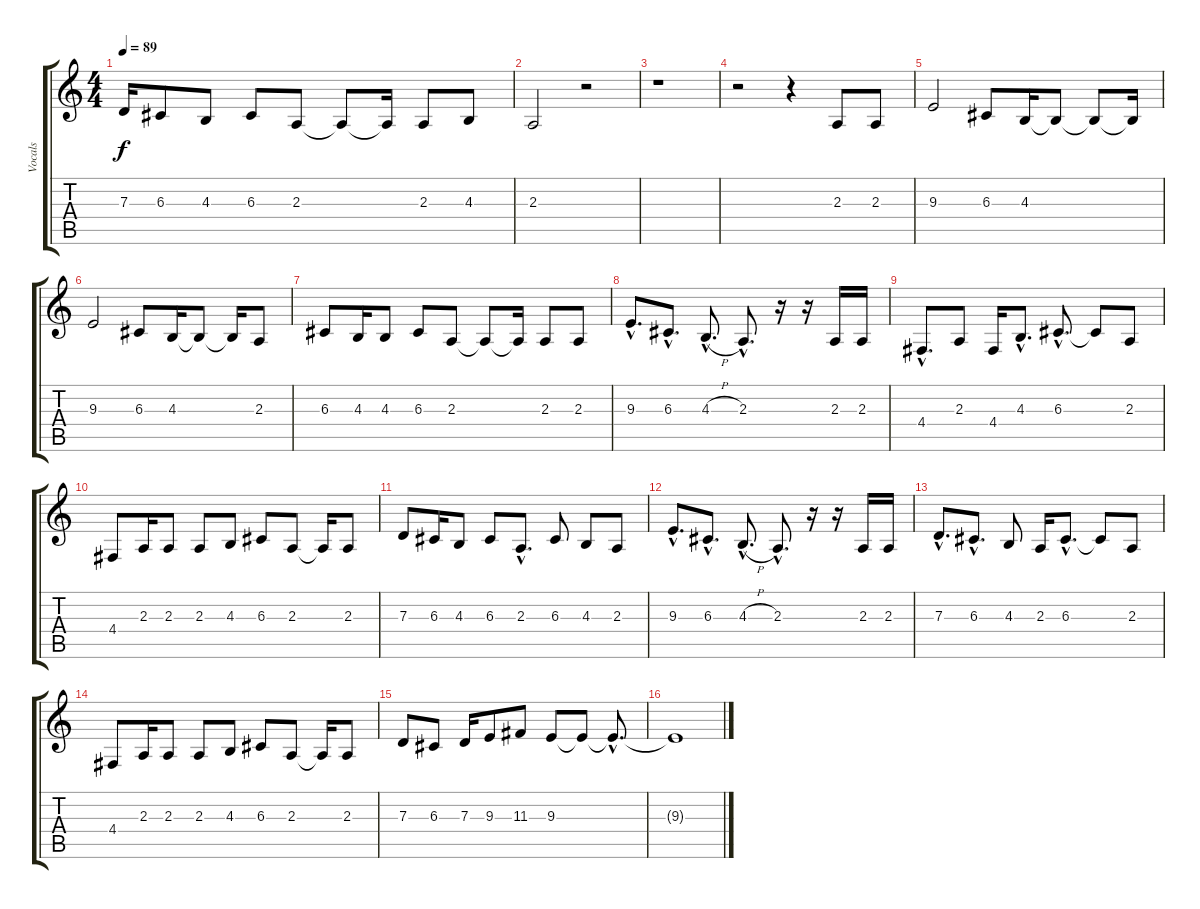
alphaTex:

\track ("Vocals" "Vocals") {instrument lead2sawtooth}
\staff {score tabs}
\tuning (E4 B3 G3 D3 A2 E2) {hide}
\ts (4 4)
\tempo 89
\clef g2
\ks c
7.3{t}.16{dy f} 6.3.8 4.3.8 6.3.8 2.3.8 2.3{t}.8 2.3{t}.16 2.3.8 4.3.8 |
2.3.2 r.2 |
r.1 |
r.2 r.4 2.3.8 2.3.8 |
9.3.2 6.3.8 4.3.16 4.3{t}.8 4.3{t}.8 4.3{t}.16 |
9.3.2 6.3.8 4.3.16 4.3{t}.8 4.3{t}.16 2.3.8 |
6.3.8 4.3.16 4.3.8 6.3.8 2.3.8 2.3{t}.8 2.3{t}.16 2.3.8 2.3.8 |
9.3{hac}.8{d} 6.3{hac}.8{d} 4.3{h hac}.8{d} 2.3{hac}.8{d} r.16 r.16 2.3.16 2.3.16 |
4.4{hac}.8{d} 2.3.8 4.4.16 4.3{hac}.8{d} 6.3{hac}.8{d} 6.3{t}.8 2.3.8 |
4.4.8 2.3.16 2.3.8 2.3.8 4.3.8 6.3.8 2.3.8 2.3{t}.16 2.3.8 |
7.3.8 6.3.16 4.3.8 6.3.8 2.3{hac}.8{d} 6.3.8 4.3.8 2.3.8 |
9.3{hac}.8{d} 6.3{hac}.8{d} 4.3{h hac}.8{d} 2.3{hac}.8{d} r.16 r.16 2.3.16 2.3.16 |
7.3{hac}.8{d} 6.3{hac}.8{d} 4.3.8 2.3.16 6.3{hac}.8{d} 6.3{t}.8 2.3.8 |
4.4.8 2.3.16 2.3.8 2.3.8 4.3.8 6.3.8 2.3.8 2.3{t}.16 2.3.8 |
7.3.8 6.3.8 7.3.16 9.3.8 11.3.8 9.3.8 9.3{t}.8 9.3{hac t}.8{d} |
9.3{t}.1
